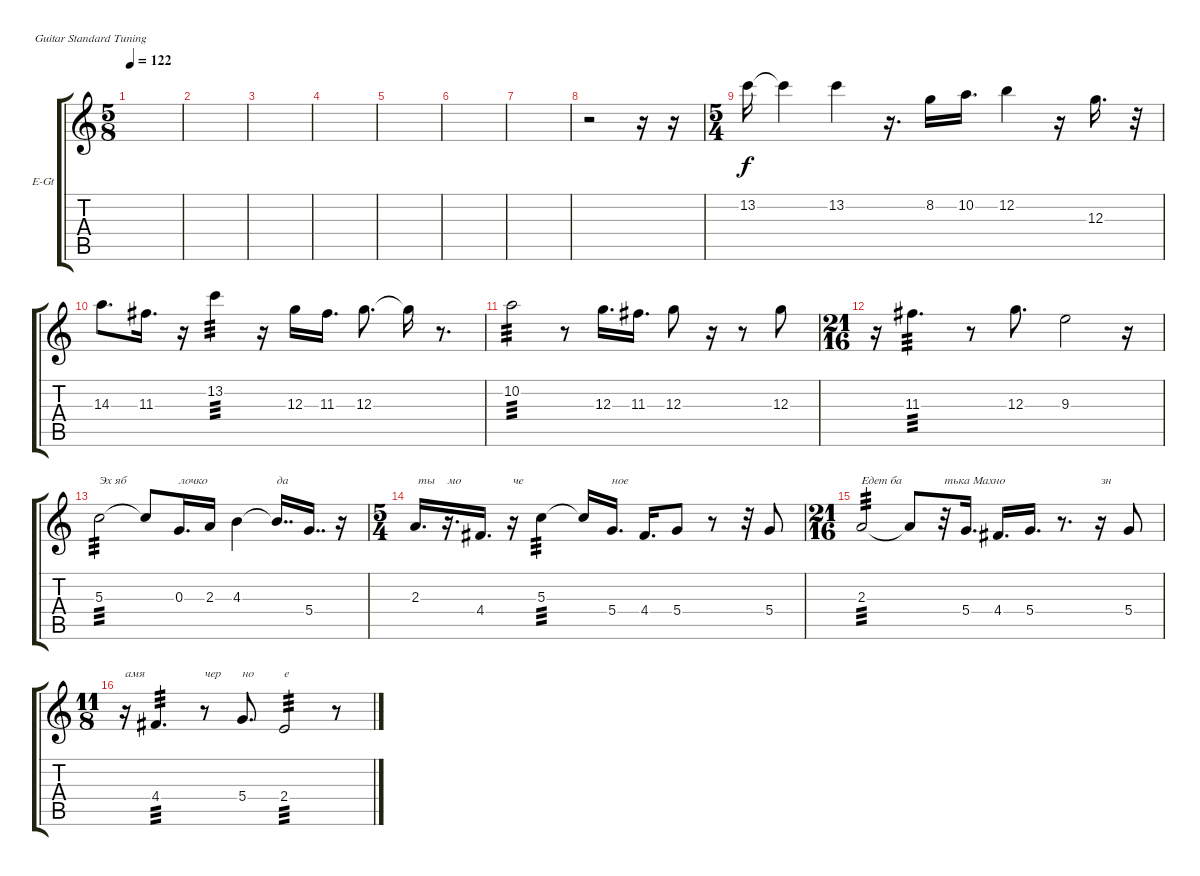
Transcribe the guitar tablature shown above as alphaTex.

\defaultSystemsLayout 4
\bracketExtendMode groupsimilarinstruments
\firstSystemTrackNameOrientation horizontal
\otherSystemsTrackNameOrientation horizontal
\track ("Electric Guitar" "E-Gt") {instrument electricguitarclean}
\staff {score tabs}
\tuning (E4 B3 G3 D3 A2 E2)
\ts (5 8)
\tempo 122
\clef g2
\scale
0.485477
\ks c
|
\scale
0.257261 |
\scale
0.257261 |
\scale
0.333333 |
\scale
0.333333 |
\scale
0.333333 |
\scale
0.333333 |
\scale
0.333333 r.2 r.16 r.16 |
\ts (5 4)
\scale
0.333333 13.2.16 13.2{t}.4 13.2.4 r.16{d} 8.2.16 10.2.16{d} 12.2.4 r.16 12.3.16{d} r.32 |
\scale
0.333333 14.3.8{d} 11.3.16{d} r.16 13.2.4{tp 3} r.16 12.3.16 11.3.16{d} 12.3.8{d} 12.3{t}.16 r.8{d} |
\scale
0.333333 10.2.2{tp 3} r.8 12.3.16{d} 11.3.16{d} 12.3.8 r.16 r.8 12.3.8 |
\ts (21 16)
\scale
0.333333 r.16 11.3.4{d tp 3} r.8 12.3.8{d} 9.3.2 r.16 |
5.3.2{txt "Эх яб" tp 3} 5.3{t}.8 0.3.16{d txt "лочко"} 2.3.16 4.3.4 4.3{t}.16{dd txt "да"} 5.4.16{dd} r.16 |
\ts (5 4)
2.3.16{d txt " ты "} r.16{d txt "мо"} 4.4.16{d} r.16{txt "че"} 5.3.4{tp 3} 5.3{t}.16 5.4.16{d txt "ное"} 4.4.16{d} 5.4.8 r.8 r.32 5.4.8 |
\ts (21 16)
2.3.2{txt "\nЕдет ба" tp 3} 2.3{t}.8 r.32{txt "тька Махно "} 5.4.16{d} 4.4.16{d} 5.4.16{d} r.8{d} r.16{txt "зн"} 5.4.8 |
\ts (11 8)
r.16{txt "амя "} 4.4.4{d tp 3} r.8{txt "чер"} 5.4.8{d txt "но"} 2.4.2{txt "е" tp 3} r.8
